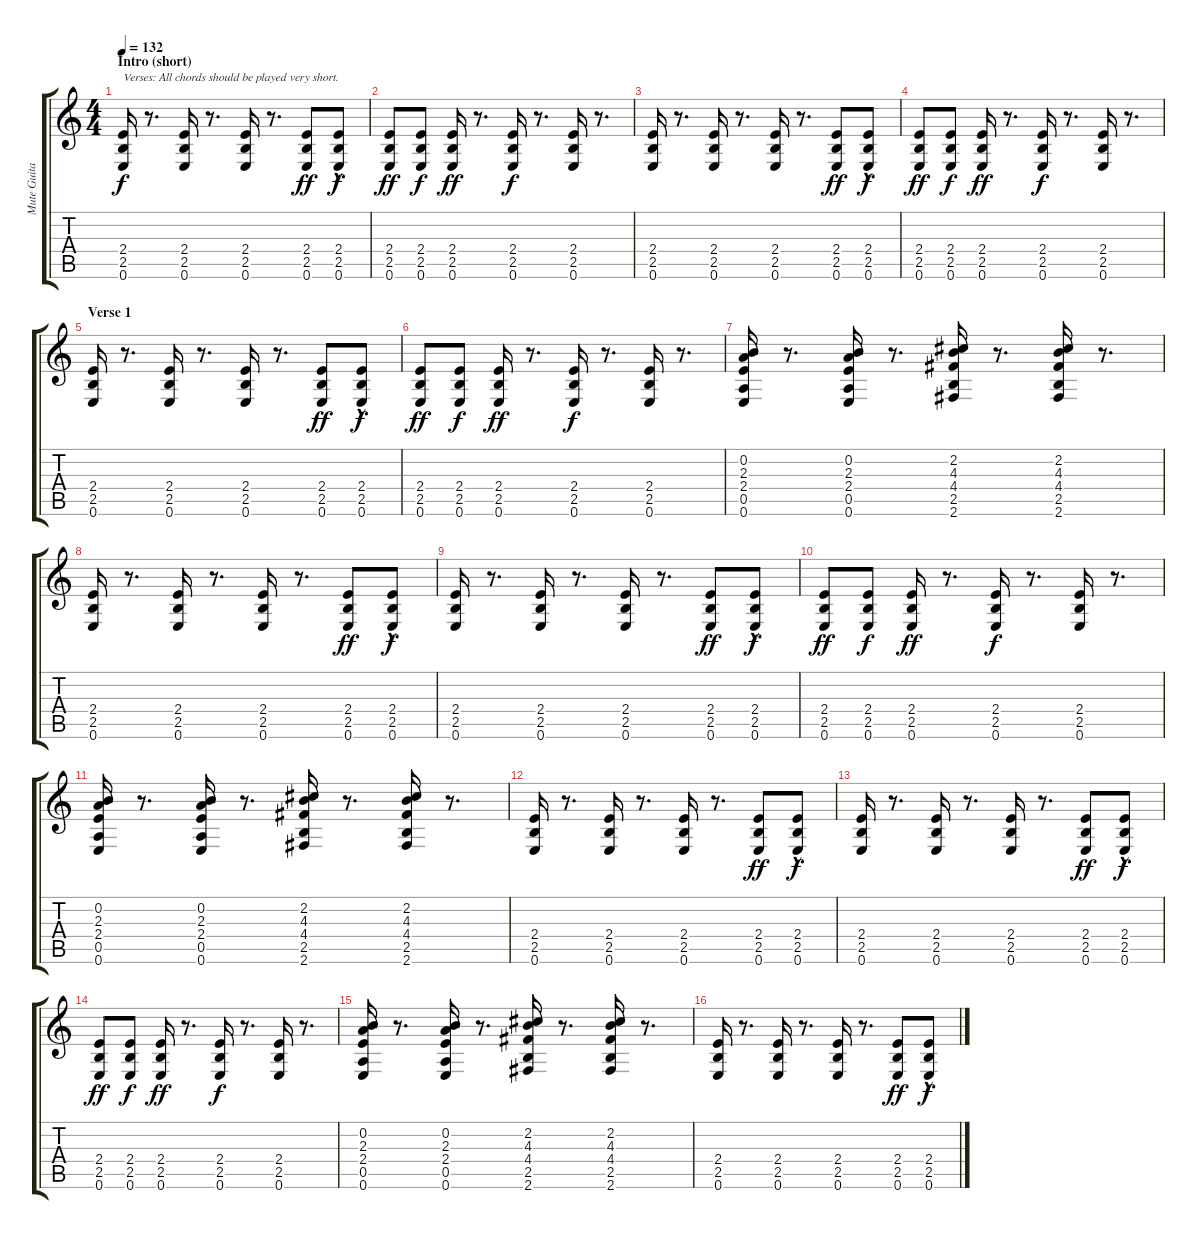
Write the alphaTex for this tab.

\track ("Mute Guitar" "Mute Guita") {instrument electricguitarmuted}
\staff {score tabs}
\tuning (E4 B3 G3 D3 A2 E2) {hide}
\ts (4 4)
\section ("" "Intro (short)")
\tempo 132
\clef g2
\ks c
(2.4 2.5 0.6).16{txt "Verses: All chords should be played very short." dy f instrument electricguitarmuted} r.8{d} (2.4 2.5 0.6).16 r.8{d} (2.4 2.5 0.6).16 r.8{d} (2.4 2.5 0.6).8{dy ff} (2.4{hac} 2.5{hac} 0.6).8{dy f} |
(2.4 2.5 0.6).8{dy ff} (2.4 2.5 0.6).8{dy f} (2.4 2.5 0.6).16{dy ff} r.8{d} (2.4 2.5 0.6).16{dy f} r.8{d} (2.4 2.5 0.6).16 r.8{d} |
(2.4 2.5 0.6).16 r.8{d} (2.4 2.5 0.6).16 r.8{d} (2.4 2.5 0.6).16 r.8{d} (2.4 2.5 0.6).8{dy ff} (2.4{hac} 2.5{hac} 0.6).8{dy f} |
(2.4 2.5 0.6).8{dy ff} (2.4 2.5 0.6).8{dy f} (2.4 2.5 0.6).16{dy ff} r.8{d} (2.4 2.5 0.6).16{dy f} r.8{d} (2.4 2.5 0.6).16 r.8{d} |
\section ("" "Verse 1")
(2.4 2.5 0.6).16 r.8{d} (2.4 2.5 0.6).16 r.8{d} (2.4 2.5 0.6).16 r.8{d} (2.4 2.5 0.6).8{dy ff} (2.4{hac} 2.5{hac} 0.6).8{dy f} |
(2.4 2.5 0.6).8{dy ff} (2.4 2.5 0.6).8{dy f} (2.4 2.5 0.6).16{dy ff} r.8{d} (2.4 2.5 0.6).16{dy f} r.8{d} (2.4 2.5 0.6).16 r.8{d} |
(0.2 2.3 2.4 0.5 0.6).16 r.8{d} (0.2 2.3 2.4 0.5 0.6).16 r.8{d} (2.2 4.3 4.4 2.5 2.6).16 r.8{d} (2.2 4.3 4.4 2.5 2.6).16 r.8{d} |
(2.4 2.5 0.6).16 r.8{d} (2.4 2.5 0.6).16 r.8{d} (2.4 2.5 0.6).16 r.8{d} (2.4 2.5 0.6).8{dy ff} (2.4{hac} 2.5{hac} 0.6).8{dy f} |
(2.4 2.5 0.6).16 r.8{d} (2.4 2.5 0.6).16 r.8{d} (2.4 2.5 0.6).16 r.8{d} (2.4 2.5 0.6).8{dy ff} (2.4{hac} 2.5{hac} 0.6).8{dy f} |
(2.4 2.5 0.6).8{dy ff} (2.4 2.5 0.6).8{dy f} (2.4 2.5 0.6).16{dy ff} r.8{d} (2.4 2.5 0.6).16{dy f} r.8{d} (2.4 2.5 0.6).16 r.8{d} |
(0.2 2.3 2.4 0.5 0.6).16 r.8{d} (0.2 2.3 2.4 0.5 0.6).16 r.8{d} (2.2 4.3 4.4 2.5 2.6).16 r.8{d} (2.2 4.3 4.4 2.5 2.6).16 r.8{d} |
(2.4 2.5 0.6).16 r.8{d} (2.4 2.5 0.6).16 r.8{d} (2.4 2.5 0.6).16 r.8{d} (2.4 2.5 0.6).8{dy ff} (2.4{hac} 2.5{hac} 0.6).8{dy f} |
(2.4 2.5 0.6).16 r.8{d} (2.4 2.5 0.6).16 r.8{d} (2.4 2.5 0.6).16 r.8{d} (2.4 2.5 0.6).8{dy ff} (2.4{hac} 2.5{hac} 0.6).8{dy f} |
(2.4 2.5 0.6).8{dy ff} (2.4 2.5 0.6).8{dy f} (2.4 2.5 0.6).16{dy ff} r.8{d} (2.4 2.5 0.6).16{dy f} r.8{d} (2.4 2.5 0.6).16 r.8{d} |
(0.2 2.3 2.4 0.5 0.6).16 r.8{d} (0.2 2.3 2.4 0.5 0.6).16 r.8{d} (2.2 4.3 4.4 2.5 2.6).16 r.8{d} (2.2 4.3 4.4 2.5 2.6).16 r.8{d} |
(2.4 2.5 0.6).16 r.8{d} (2.4 2.5 0.6).16 r.8{d} (2.4 2.5 0.6).16 r.8{d} (2.4 2.5 0.6).8{dy ff} (2.4{hac} 2.5{hac} 0.6).8{dy f}
